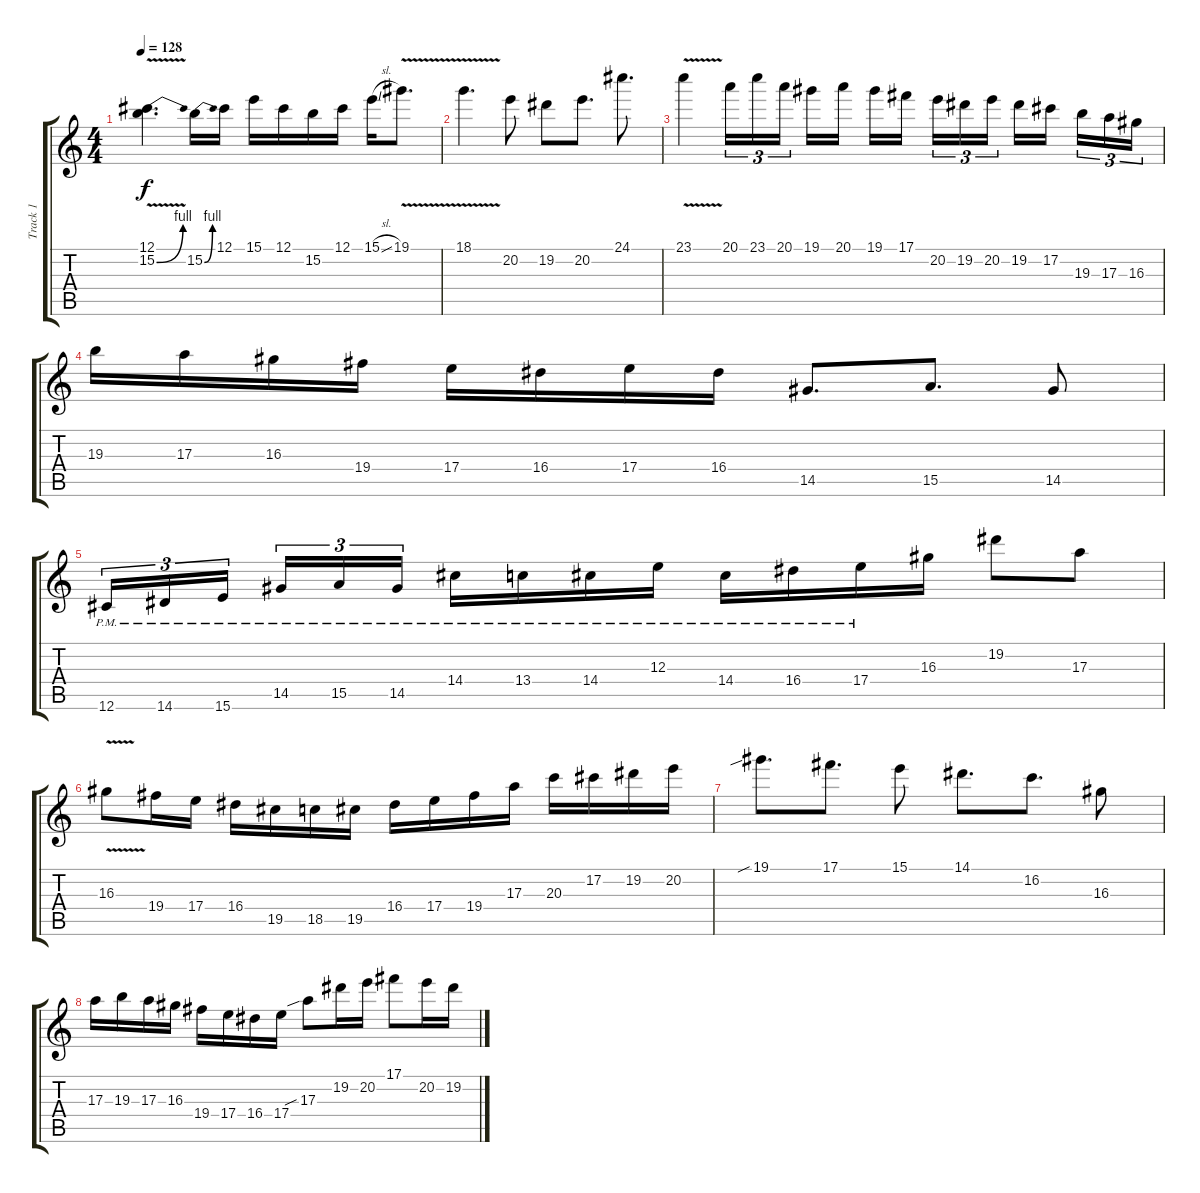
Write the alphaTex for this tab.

\track ("Track 1" "Track 1") {instrument distortionguitar}
\staff {score tabs}
\tuning (Db4 Ab3 E3 B2 Gb2 Db2) {hide}
\ts (4 4)
\tempo 128
\clef g2
\ks c
(12.1 15.2{be (bend 0 0 60 4) v}).4{d dy f} 15.2{be (bend 0 0 60 4)}.16 12.1.16 15.1.16 12.1.16 15.2.16 12.1.16 15.1{sl}.16 19.1{v}.8{d} |
18.1{v}.4{d} 20.2.8 19.2.8 20.2.8{d} 24.1.8{d} |
23.1{v}.4 20.1.16{tu (3 2)} 23.1.16{tu (3 2)} 20.1.16{tu (3 2) beam splitsecondary} 19.1.16 20.1.16 19.1.16 17.1.16{beam splitsecondary} 20.2.16{tu (3 2)} 19.2.16{tu (3 2)} 20.2.16{tu (3 2)} 19.2.16 17.2.16{beam splitsecondary} 19.3.16{tu (3 2)} 17.3.16{tu (3 2)} 16.3.16{tu (3 2)} |
19.3.16 17.3.16 16.3.16 19.4.16 17.4.16 16.4.16 17.4.16 16.4.16 14.5.8{d} 15.5.8{d} 14.5.8 |
12.6{pm}.16{tu (3 2)} 14.6{pm}.16{tu (3 2)} 15.6{pm}.16{tu (3 2) beam splitsecondary} 14.5{pm}.16{tu (3 2)} 15.5{pm}.16{tu (3 2)} 14.5{pm}.16{tu (3 2)} 14.4{pm}.16 13.4{pm}.16 14.4{pm}.16 12.3{pm}.16 14.4{pm}.16 16.4{pm}.16 17.4{pm}.16 16.3.16 19.2.8 17.3.8 |
16.3{v}.8 19.4.16 17.4.16 16.4.16 19.5.16 18.5.16 19.5.16 16.4.16 17.4.16 19.4.16 17.3.16 20.3.16 17.2.16 19.2.16 20.2.16 |
19.1{sib}.8{d} 17.1.8{d} 15.1.8 14.1.8{d} 16.2.8{d} 16.3.8 |
17.3.16 19.3.16 17.3.16 16.3.16 19.4.16 17.4.16 16.4.16 17.4.16 17.3{sib}.8 19.2.16 20.2.16 17.1.8 20.2.16 19.2.16
